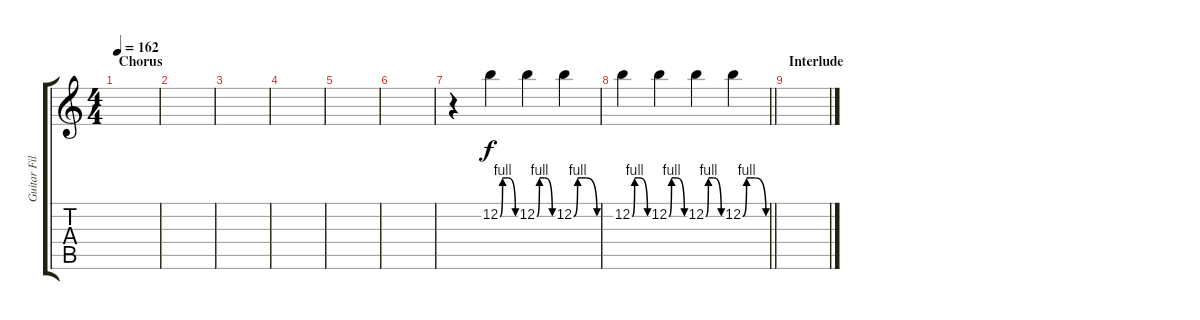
\track ("Guitar Fills" "Guitar Fil") {instrument overdrivenguitar}
\staff {score tabs}
\tuning (E4 B3 G3 D3 A2 E2) {hide}
\ts (4 4)
\section ("" "Chorus")
\tempo 162
\clef g2
\ks c
|
|
|
|
|
|
r.4 12.2{be (custom 0 0 10 4 20 4 30 4 60 0)}.4 12.2{be (custom 0 0 10 4 20 4 30 4 60 0)}.4 12.2{be (custom 0 0 10 4 20 4 30 4 60 0)}.4 |
\barLineRight lightlight
12.2{be (custom 0 0 10 4 20 4 30 4 60 0)}.4 12.2{be (custom 0 0 10 4 20 4 30 4 60 0)}.4 12.2{be (custom 0 0 10 4 20 4 30 4 60 0)}.4 12.2{be (custom 0 0 10 4 20 4 30 4 60 0)}.4 |
\section ("" "Interlude")
